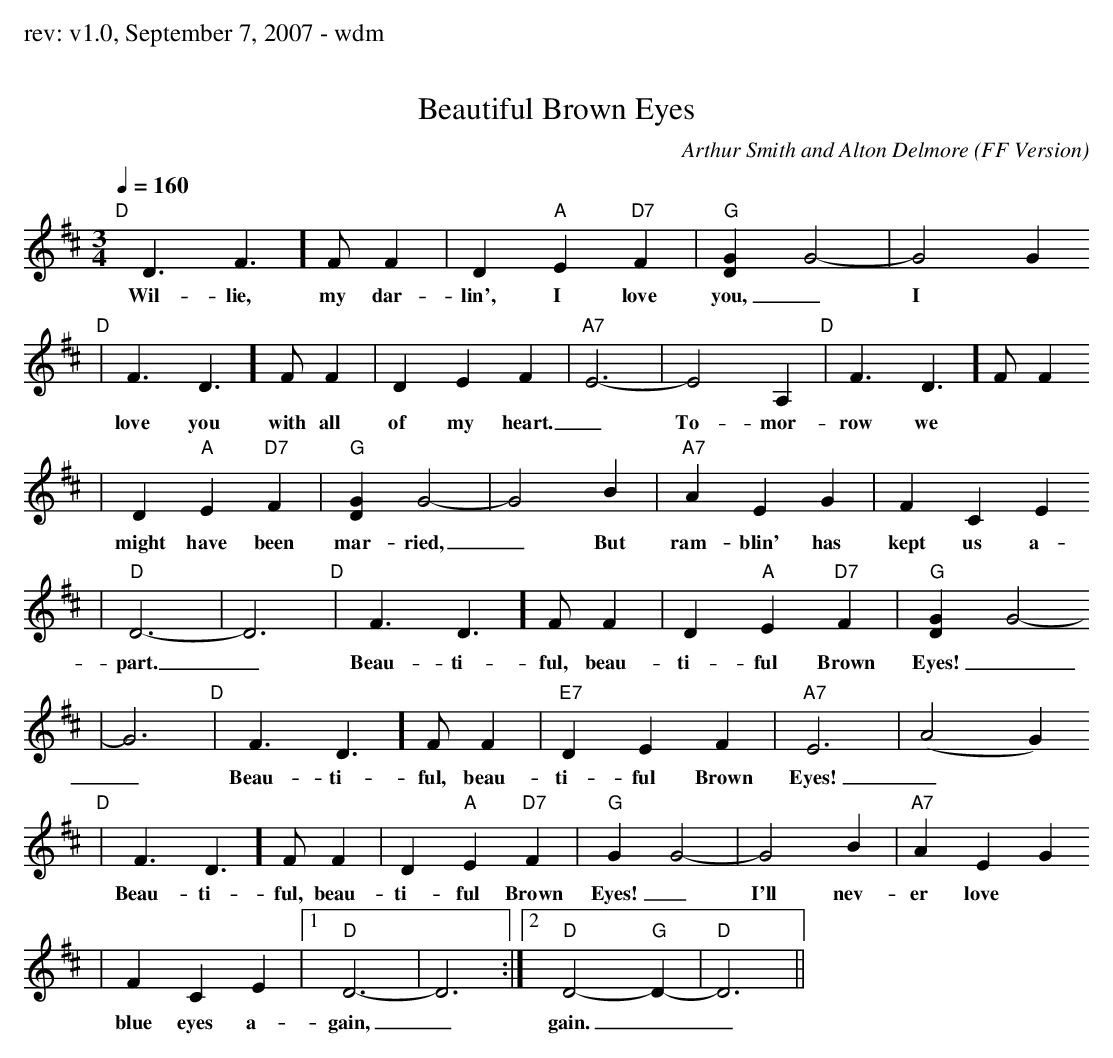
X:1
T:Beautiful Brown Eyes
C:Arthur Smith and Alton Delmore
O:FF Version
M:3/4
L:1/4
Q:1/4=160
K:D
"D"[ D3/2 F3/2 ] F/2 F|D "A"E "D7"F|"G"[GD] G2-|G2 G
w:Wil-lie, my dar-lin', I love you,_ I
|"D"[ F3/2 D3/2 ] F/2 F|D E F|"A7"E3-|E2 A,|"D"[ F3/2 D3/2 ] F/2 F
w:love you with all of my heart._ To-mor-row we
|D "A"E "D7"F|"G"[GD] G2-|G2 B|"A7"A E G|F C E
w:might have been mar-ried,_ But ram-blin' has kept us a-
|"D"D3-|D3|"D"[ F3/2 D3/2 ] F/2 F|D "A"E "D7"F|"G"[GD] G2-
w:part._ Beau-ti-ful, beau-ti-ful Brown Eyes!
|G3|"D"[ F3/2 D3/2 ]  F/2 F|"E7"D E F|"A7"E3|(A2 G)
w:_Beau-ti-ful, beau-ti-ful Brown Eyes!_
|"D"[ F3/2 D3/2 ] F/2 F|D "A"E "D7"F|"G"G G2-|G2 B|"A7"A E G
w:Beau-ti-ful, beau-ti-ful Brown Eyes!_ I'll nev-er love
|F C E|1"D"D3-|D3:|2"D"D2-"G"D-|"D"D3||
w:blue eyes a-gain,_ gain.__
